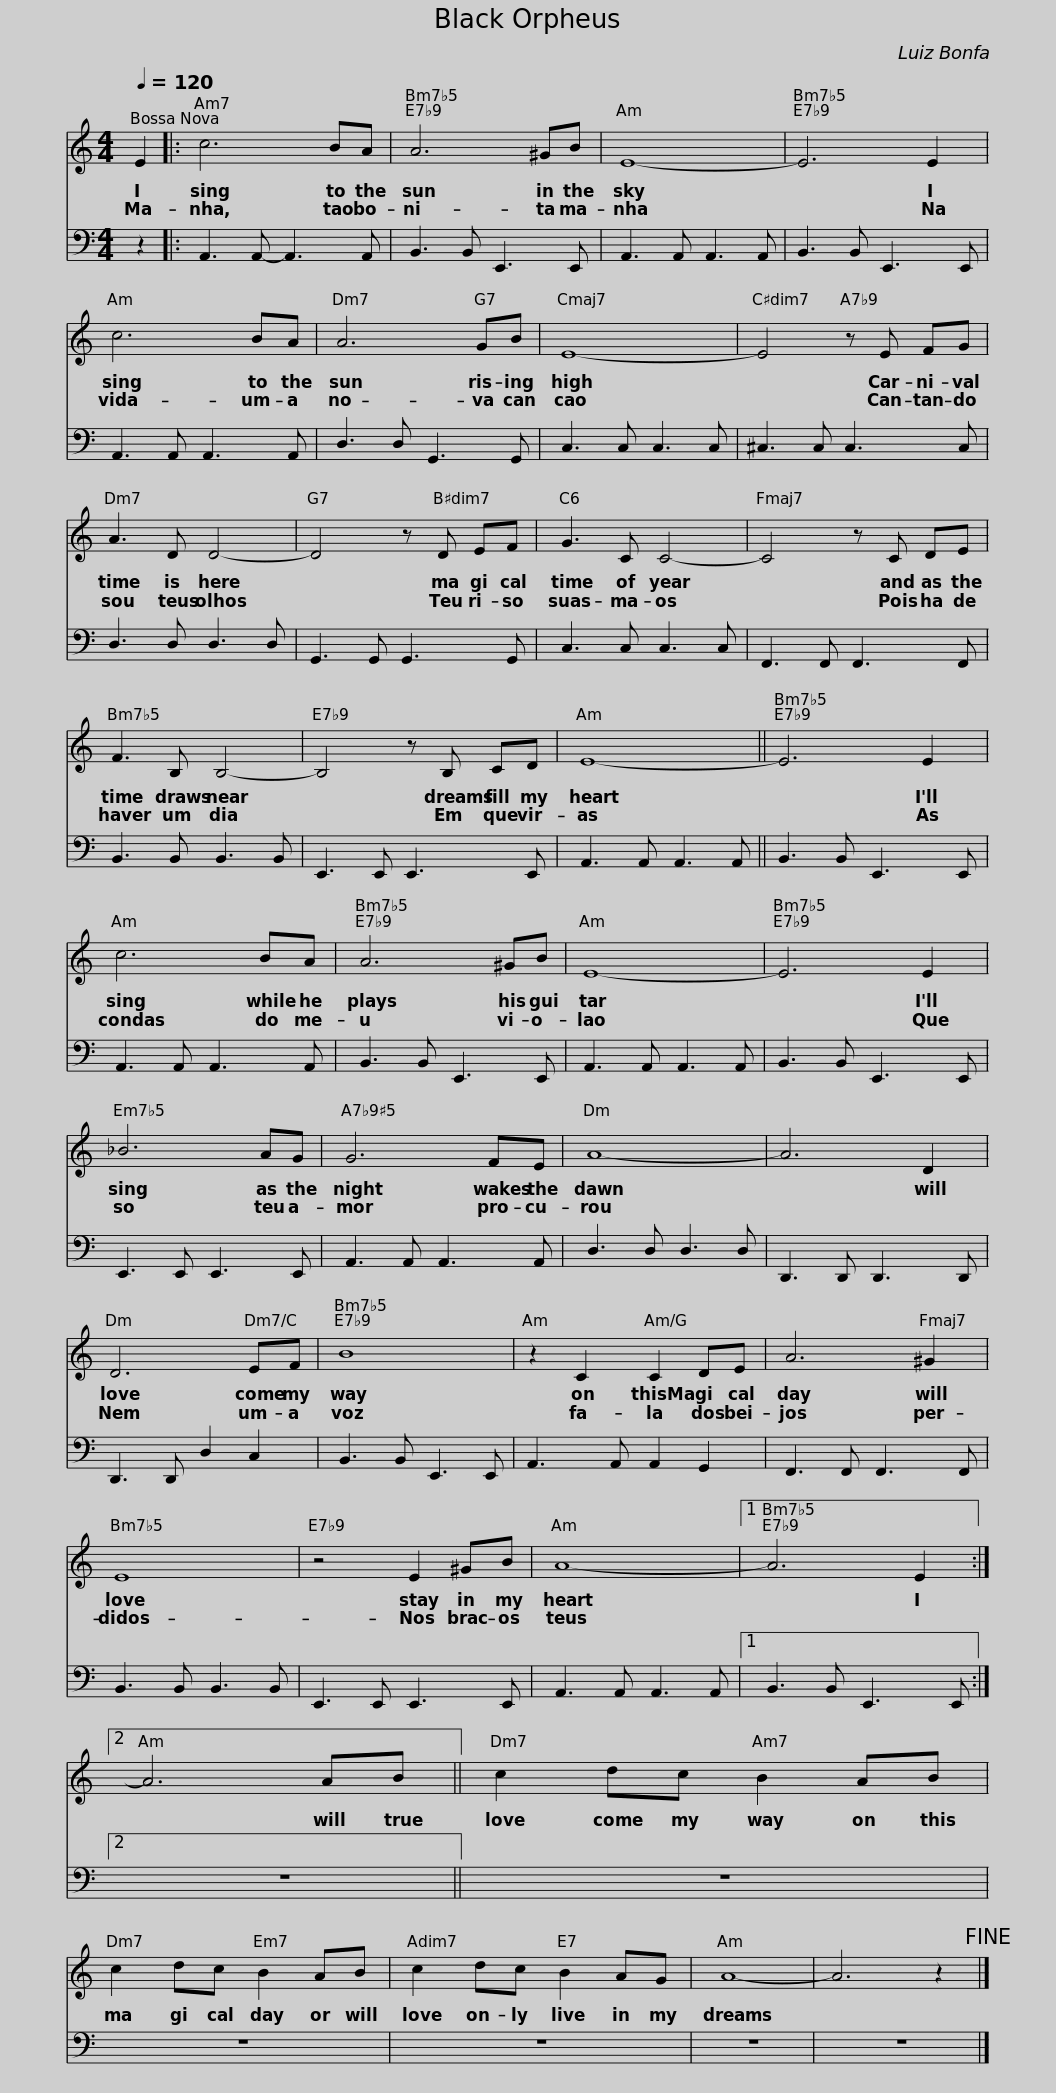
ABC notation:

X:1
%%score 1 2
L:1/8
Q:1/4=120
M:4/4
I:linebreak $
K:C
V:1 treble
V:2 bass
V:1
 E2 |: c6 BA | A6 ^GB | E8- | E6 E2 | %5
 c6 BA | A6 GB | E8- |$ E4 z E FG | A3 D D4- | %10
 D4 z D EF | G3 C C4- | C4 z C DE |$ F3 B, B,4- | B,4 z B, CD | %15
 E8- || E6 E2 |$ c6 BA | A6 ^GB | E8- | %20
 E6 E2 | _B6 AG | G6 FE | A8- | A6 D2 |$ %25
 D6 EF | B8 | z2 C2 C2 DE |$ A6 ^G2 | E8 | %30
 z4 E2 ^GB | A8- |1 A6 E2 :|2$ A6 AB || c2 dc B2 AB | %35
 c2 dc B2 AB | c2 dc B2 AG | A8- | A6 z2!fine! |] %39
V:2
 z2 |: A,,3 A,,- A,,3 A,, | B,,3 B,, E,,3 E,, | A,,3 A,, A,,3 A,, | B,,3 B,, E,,3 E,, | %5
 A,,3 A,, A,,3 A,, | D,3 D, G,,3 G,, | C,3 C, C,3 C, |$ ^C,3 C, C,3 C, | D,3 D, D,3 D, | %10
 G,,3 G,, G,,3 G,, | C,3 C, C,3 C, | F,,3 F,, F,,3 F,, |$ B,,3 B,, B,,3 B,, | E,,3 E,, E,,3 E,, | %15
 A,,3 A,, A,,3 A,, || B,,3 B,, E,,3 E,, |$ A,,3 A,, A,,3 A,, | B,,3 B,, E,,3 E,, | A,,3 A,, A,,3 A,, | %20
 B,,3 B,, E,,3 E,, | E,,3 E,, E,,3 E,, | A,,3 A,, A,,3 A,, | D,3 D, D,3 D, | D,,3 D,, D,,3 D,, |$ %25
 D,,3 D,, D,2 C,2 | B,,3 B,, E,,3 E,, | A,,3 A,, A,,2 G,,2 |$ F,,3 F,, F,,3 F,, | B,,3 B,, B,,3 B,, | %30
 E,,3 E,, E,,3 E,, | A,,3 A,, A,,3 A,, |1 B,,3 B,, E,,3 E,, :|2$ z8 || z8 | %35
 z8 | z8 | z8 | z8 |] %39
